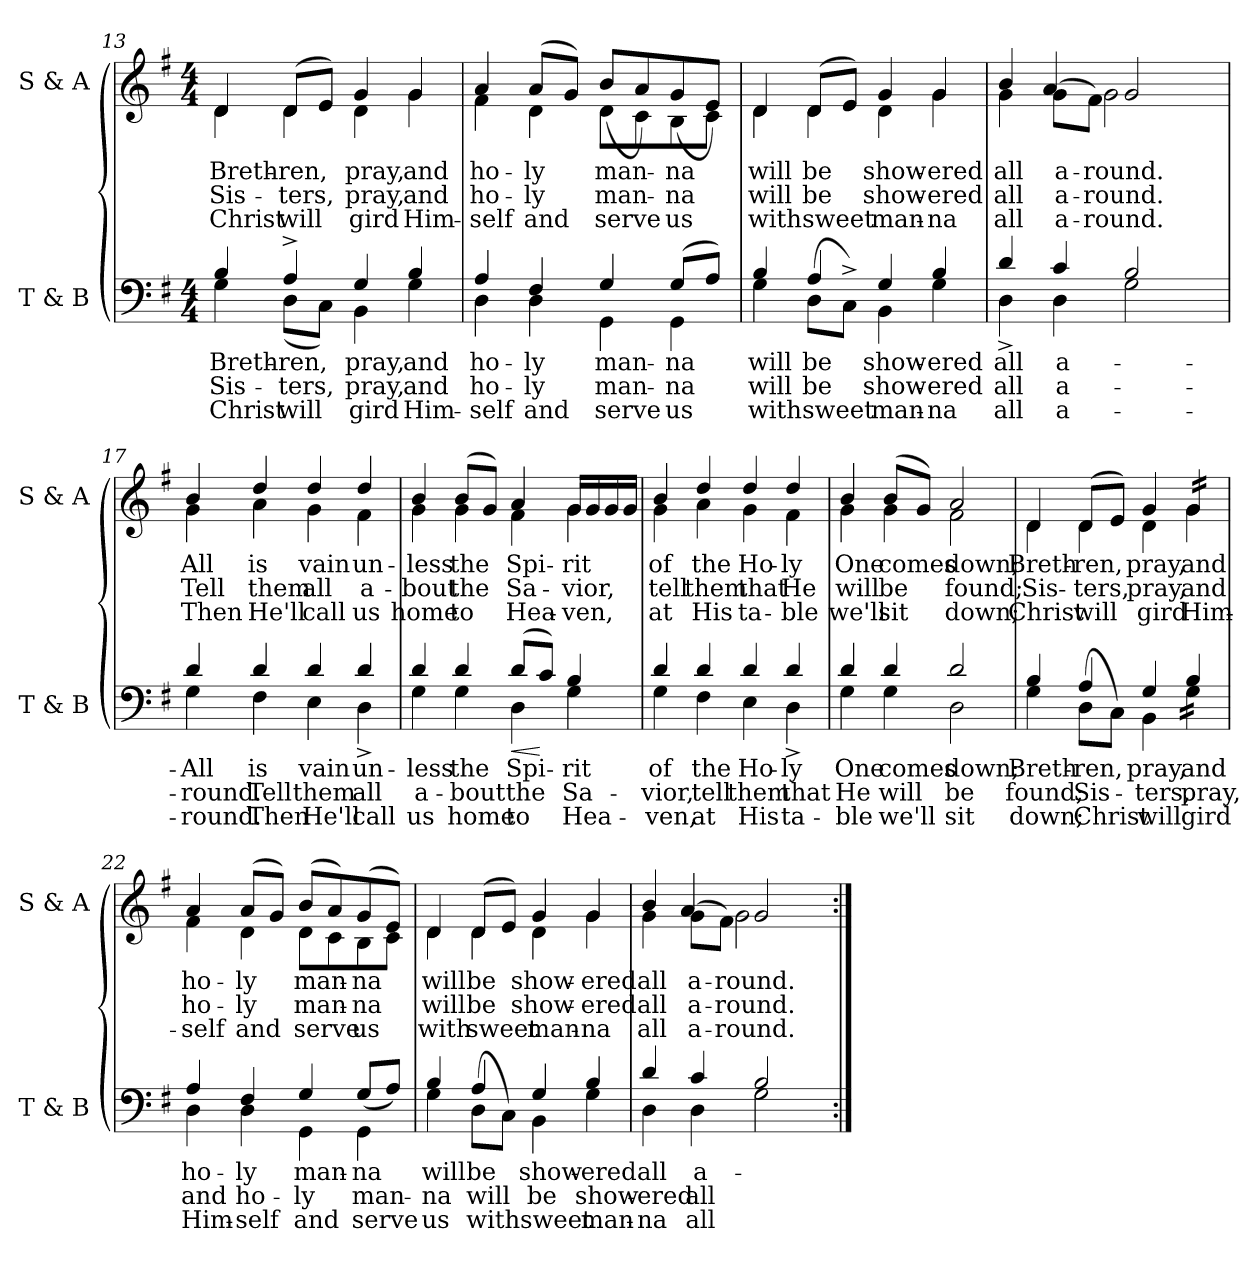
**kern	**text	**text	**text	**dynam	**kern	**text	**text	**text
*part2	*part2	*part2	*part2	*part2	*part1	*part1	*part1	*part1
*staff2	*staff2	*staff2	*staff2	*staff2	*staff1	*staff1	*staff1	*staff1
*I"T & B	*	*	*	*	*I"S & A	*	*	*
*I'T & B	*	*	*	*	*I'S & A	*	*	*
!!LO:PB:g=z
*clefF4	*	*	*	*	*clefG2	*	*	*
*k[f#]	*	*	*	*	*k[f#]	*	*	*
*G:	*	*	*	*	*G:	*	*	*
*M4/4	*	*	*	*	*M4/4	*	*	*
=13	=13	=13	=13	=13	=13	=13	=13	=13
!	!LO:LY:a	!LO:LY:a	!LO:LY:a	!	!	!LO:LY:b	!LO:LY:b	!LO:LY:b
*^	*	*	*	*	*^	*	*	*
4B/	4G\	Breth-	Sis-	Christ	.	4d/	4d\	Breth-	Sis-	Christ
!	!	!LO:LY:a	!LO:LY:a	!LO:LY:a	!	!	!	!LO:LY:b	!LO:LY:b	!LO:LY:b
4A^>/	(<8D\L	ren,	ters,	-will	.	(>8d/L	4d\	-ren,	-ters,	will
.	8C\J)	.	.	.	.	8e/J)	.	.	.	.
!	!	!LO:LY:a	!LO:LY:a	!LO:LY:a	!	!	!	!LO:LY:b	!LO:LY:b	!LO:LY:b
4G/	4BB\	-pray,	-pray,	gird	.	4g/	4d\	pray,	pray,	gird
!	!	!LO:LY:a	!LO:LY:a	!LO:LY:a	!	!	!	!LO:LY:b	!LO:LY:b	!LO:LY:b
4B/	4G\	and	and	Him-	.	4g/	4g\	and	and	Him-
=14	=14	=14	=14	=14	=14	=14	=14	=14	=14	=14
!	!	!LO:LY:a	!LO:LY:a	!LO:LY:a	!	!	!	!LO:LY:b	!LO:LY:b	!LO:LY:b
4A/	4D\	ho-	ho-	self	.	4a/	4f#\	ho-	ho-	-self
!	!	!LO:LY:a	!LO:LY:a	!LO:LY:a	!	!	!	!LO:LY:b	!LO:LY:b	!LO:LY:b
4F#/	4D\	-ly	-ly	and	.	(>8a/L	4d\	-ly	-ly	and
.	.	.	.	.	.	8g/J)	.	.	.	.
!	!	!LO:LY:a	!LO:LY:a	!LO:LY:a	!	!	!	!LO:LY:b	!LO:LY:b	!LO:LY:b
4G/	4GG\	man-	man-	serve	.	8d\L	(>8b/L	man-	man-	serve
.	.	.	.	.	.	8c\	8a/)	.	.	.
!	!	!LO:LY:a	!LO:LY:a	!LO:LY:a	!	!	!	!LO:LY:b	!LO:LY:b	!LO:LY:b
(>8G/L	4GG\	-na	-na	us	.	8B\	(>8g/	-na	-na	us
8A/J)	.	.	.	.	.	8c\J	8e/J)	.	.	.
=15	=15	=15	=15	=15	=15	=15	=15	=15	=15	=15
!	!	!LO:LY:a	!LO:LY:a	!LO:LY:a	!	!	!	!LO:LY:b	!LO:LY:b	!LO:LY:b
4G\	4B/	will	will	with	.	4d/	4d\	will	will	with
!	!	!LO:LY:a	!LO:LY:a	!LO:LY:a	!	!	!	!LO:LY:b	!LO:LY:b	!LO:LY:b
(<8D\L	4A/	be	be	sweet	.	(>8d/L	4d\	be	be	sweet
8C^<\J)	.	.	.	.	.	8e/J)	.	.	.	.
!	!	!LO:LY:a	!LO:LY:a	!LO:LY:a	!	!	!	!LO:LY:b	!LO:LY:b	!LO:LY:b
4BB\	4G/	show-	show-	man-	.	4g/	4d\	show-	show-	man-
!	!	!LO:LY:a	!LO:LY:a	!LO:LY:a	!	!	!	!LO:LY:b	!LO:LY:b	!LO:LY:b
4G\	4B/	-ered	-ered	-na	.	4g/	4g\	-ered	-ered	-na
!!LO:LB:g=z
=16	=16	=16	=16	=16	=16	=16	=16	=16	=16	=16
!	!	!LO:LY:a	!LO:LY:a	!LO:LY:a	!	!	!	!LO:LY:b	!LO:LY:b	!LO:LY:b
*	*	*	*	*	*	*	*^	*	*	*
4d/	4D^<\	all	all	all	.	4b/	4g\	4.ryy	all	all	all
!	!	!LO:LY:a	!LO:LY:a	!LO:LY:a	!	!	!	!	!LO:LY:b	!LO:LY:b	!LO:LY:b
4c/	4D\	a-	a-	a-	.	(>8g\L	4a/	.	a-	a-	a-
!	!	!	!	!	!	!	!	!	!LO:LY:b	!LO:LY:b	!LO:LY:b
.	.	.	.	.	.	8f#\J)	.	2g\	round.	round.	round.
2B/	2G\	.	.	.	.	2g/	2ryy	.	.	.	.
.	.	.	.	.	.	.	.	8ryy	.	.	.
=17	=17	=17	=17	=17	=17	=17	=17	=17	=17	=17	=17
!	!	!LO:LY:a	!LO:LY:a	!LO:LY:a	!	!	!	!	!LO:LY:b	!LO:LY:b	!LO:LY:b
*	*	*	*	*	*	*	*v	*v	*	*	*
4d/	4G\	-All	-round.	-round.	.	4b/	4g\	-All	-Tell	-Then
!	!	!LO:LY:a	!LO:LY:a	!LO:LY:a	!	!	!	!LO:LY:b	!LO:LY:b	!LO:LY:b
4d/	4F#\	is	Tell	Then	.	4dd/	4a\	is	them	He'll
!	!	!LO:LY:a	!LO:LY:a	!LO:LY:a	!	!	!	!LO:LY:b	!LO:LY:b	!LO:LY:b
4d/	4E\	vain	them	He'll	.	4dd/	4g\	vain	all	call
!	!	!LO:LY:a	!LO:LY:a	!LO:LY:a	!	!	!	!LO:LY:b	!LO:LY:b	!LO:LY:b
4d/	4D^<\	un-	all	call	.	4dd/	4f#\	un-	a-	us
=18	=18	=18	=18	=18	=18	=18	=18	=18	=18	=18
!	!	!LO:LY:a	!LO:LY:a	!LO:LY:a	!	!	!	!LO:LY:b	!LO:LY:b	!LO:LY:b
4d/	4G\	-less	a-	us	.	4g\	4b/	-less	-bout	home
!	!	!LO:LY:a	!LO:LY:a	!LO:LY:a	!	!	!	!LO:LY:b	!LO:LY:b	!LO:LY:b
4d/	4G\	the	-bout	home	.	(>8b/L	4g\	the	the	to
.	.	.	.	.	.	8g/J)	.	.	.	.
!	!	!LO:LY:a	!LO:LY:a	!LO:LY:a	!LO:HP:b	!	!	!LO:LY:b	!LO:LY:b	!LO:LY:b
(<8d/L	4D\	Spi-	the	to	<	4f#\	4a/	Spi-	Sa-	Hea-
8c/J)	.	.	.	.	[	.	.	.	.	.
!	!	!LO:LY:a	!LO:LY:a	!LO:LY:a	!	!	!	!LO:LY:b	!LO:LY:b	!LO:LY:b
*	*	*	*	*	*	*tremolo	*	*	*	*
4B/	4G\	-rit	Sa-	Hea-	.	4g\	16g/LL	-rit	-vior,	-ven,
.	.	.	.	.	.	.	16g/	.	.	.
.	.	.	.	.	.	.	16g/	.	.	.
.	.	.	.	.	.	.	16g/JJ	.	.	.
*	*	*	*	*	*	*Xtremolo	*	*	*	*
!!LO:LB:g=z	!!
=19	=19	=19	=19	=19	=19	=19	=19	=19	=19	=19
!	!	!LO:LY:a	!LO:LY:a	!LO:LY:a	!	!	!	!LO:LY:b	!LO:LY:b	!LO:LY:b
4d/	4G\	of	-vior,	-ven,	.	4b/	4g\	of	tell	at
!	!	!LO:LY:a	!LO:LY:a	!LO:LY:a	!	!	!	!LO:LY:b	!LO:LY:b	!LO:LY:b
4d/	4F#\	the	tell	at	.	4dd/	4a\	the	them	His
!	!	!LO:LY:a	!LO:LY:a	!LO:LY:a	!	!	!	!LO:LY:b	!LO:LY:b	!LO:LY:b
4d/	4E\	Ho-	them	His	.	4dd/	4g\	Ho-	that	ta-
!	!	!LO:LY:a	!LO:LY:a	!LO:LY:a	!	!	!	!LO:LY:b	!LO:LY:b	!LO:LY:b
4d/	4D^<\	-ly	that	ta-	.	4dd/	4f#\	-ly	He	-ble
=20	=20	=20	=20	=20	=20	=20	=20	=20	=20	=20
!	!	!LO:LY:a	!LO:LY:a	!LO:LY:a	!	!	!	!LO:LY:b	!LO:LY:b	!LO:LY:b
4d/	4G\	One	He	-ble	.	4b/	4g\	One	will	we'll
!	!	!LO:LY:a	!LO:LY:a	!LO:LY:a	!	!	!	!LO:LY:b	!LO:LY:b	!LO:LY:b
4d/	4G\	comes	will	we'll	.	(>8b/L	4g\	comes	be	sit
.	.	.	.	.	.	8g/J)	.	.	.	.
!	!	!LO:LY:a	!LO:LY:a	!LO:LY:a	!	!	!	!LO:LY:b	!LO:LY:b	!LO:LY:b
2d/	2D\	down;	be	sit	.	2a/	2f#\	down;	found;	down;
=21	=21	=21	=21	=21	=21	=21	=21	=21	=21	=21
!	!	!LO:LY:a	!LO:LY:a	!LO:LY:a	!	!	!	!LO:LY:b	!LO:LY:b	!LO:LY:b
4G\	4B/	Breth-	found;	down;	.	4d/	4d\	Breth-	Sis-	Christ
!	!	!LO:LY:a	!LO:LY:a	!LO:LY:a	!	!	!	!LO:LY:b	!LO:LY:b	!LO:LY:b
(<8D\L	4A/	-ren,	Sis-	Christ	.	(>8d/L	4d\	-ren,	-ters,	will
8C\J)	.	.	.	.	.	8e/J)	.	.	.	.
!	!	!LO:LY:a	!LO:LY:a	!LO:LY:a	!	!	!	!LO:LY:b	!LO:LY:b	!LO:LY:b
4BB\	4G/	pray,	-ters,	will	.	4g/	4d\	pray,	pray,	gird
!	!	!LO:LY:a	!LO:LY:a	!LO:LY:a	!	!	!	!LO:LY:b	!LO:LY:b	!LO:LY:b
*tremolo	*	*	*	*	*	*	*	*	*	*
*	*	*	*	*	*	*tremolo	*	*	*	*
16G\LL	4B/	and	pray,	gird	.	16g/LL	4g\	and	and	Him-
16G\	.	.	.	.	.	16g/	.	.	.	.
16G\	.	.	.	.	.	16g/	.	.	.	.
16G\JJ	.	.	.	.	.	16g/JJ	.	.	.	.
*	*	*	*	*	*	*Xtremolo	*	*	*	*
*Xtremolo	*	*	*	*	*	*	*	*	*	*
!!LO:LB:g=z	!!
=22	=22	=22	=22	=22	=22	=22	=22	=22	=22	=22
!	!	!LO:LY:a:rj	!LO:LY:a:rj	!LO:LY:a:rj	!	!	!	!LO:LY:b:rj	!LO:LY:b:rj	!LO:LY:b:rj
4A/	4D\	ho-	and	Him-	.	4a/	4f#\	ho-	ho-	-self
!	!	!LO:LY:a	!LO:LY:a	!LO:LY:a	!	!	!	!LO:LY:b	!LO:LY:b	!LO:LY:b
4F#/	4D\	-ly	ho-	-self	.	(>8a/L	4d\	-ly	-ly	and
.	.	.	.	.	.	8g/J)	.	.	.	.
!	!	!LO:LY:a	!LO:LY:a	!LO:LY:a	!	!	!	!LO:LY:b	!LO:LY:b	!LO:LY:b
4G/	4GG\	man-	-ly	and	.	(>8b/L	8d\L	man-	man-	serve
.	.	.	.	.	.	8a/)	8c\	.	.	.
!	!	!LO:LY:a	!LO:LY:a	!LO:LY:a	!	!	!	!LO:LY:b	!LO:LY:b	!LO:LY:b
4GG\	(>8G/L	-na	man-	serve	.	(>8g/	8B\	-na	-na	us
.	8A/J)	.	.	.	.	8e/J)	8c\J	.	.	.
=23	=23	=23	=23	=23	=23	=23	=23	=23	=23	=23
!	!	!LO:LY:a	!LO:LY:a	!LO:LY:a	!	!	!	!LO:LY:b	!LO:LY:b	!LO:LY:b
4G\	4B/	will	-na	us	.	4d/	4d\	will	will	with
!	!	!LO:LY:a	!LO:LY:a	!LO:LY:a	!	!	!	!LO:LY:b	!LO:LY:b	!LO:LY:b
(<8D\L	4A/	be	will	with	.	(>8d/L	4d\	be	be	sweet
8C\J)	.	.	.	.	.	8e/J)	.	.	.	.
!	!	!LO:LY:a	!LO:LY:a	!LO:LY:a	!	!	!	!LO:LY:b	!LO:LY:b	!LO:LY:b
4BB\	4G/	show-	be	sweet	.	4g/	4d\	show-	show-	man-
!	!	!LO:LY:a	!LO:LY:a	!LO:LY:a	!	!	!	!LO:LY:b	!LO:LY:b	!LO:LY:b
4G\	4B/	-ered	show-	man-	.	4g/	4g\	-ered	-ered	-na
=24	=24	=24	=24	=24	=24	=24	=24	=24	=24	=24
!	!	!LO:LY:a	!LO:LY:a	!LO:LY:a	!	!	!	!LO:LY:b	!LO:LY:b	!LO:LY:b
*	*	*	*	*	*	*	*^	*	*	*
4d/	4D\	all	-ered	-na	.	4b/	4g\	4.ryy	all	all	all
!	!	!LO:LY:a	!LO:LY:a	!LO:LY:a	!	!	!	!	!LO:LY:b	!LO:LY:b	!LO:LY:b
4c/	4D\	a-	all	all	.	(>8g\L	4a/	.	a-	a-	a-
!	!	!	!	!	!	!	!	!	!LO:LY:b	!LO:LY:b	!LO:LY:b
.	.	.	.	.	.	8f#\J)	.	2g\	round.	round.	round.
2B/	2G\	.	.	.	.	2g/	2ryy	.	.	.	.
.	.	.	.	.	.	.	.	8ryy	.	.	.
*v	*v	*	*	*	*	*	*	*	*	*	*
*	*	*	*	*	*v	*v	*v	*	*	*
=:|!	=:|!	=:|!	=:|!	=:|!	=:|!	=:|!	=:|!	=:|!
*-	*-	*-	*-	*-	*-	*-	*-	*-
